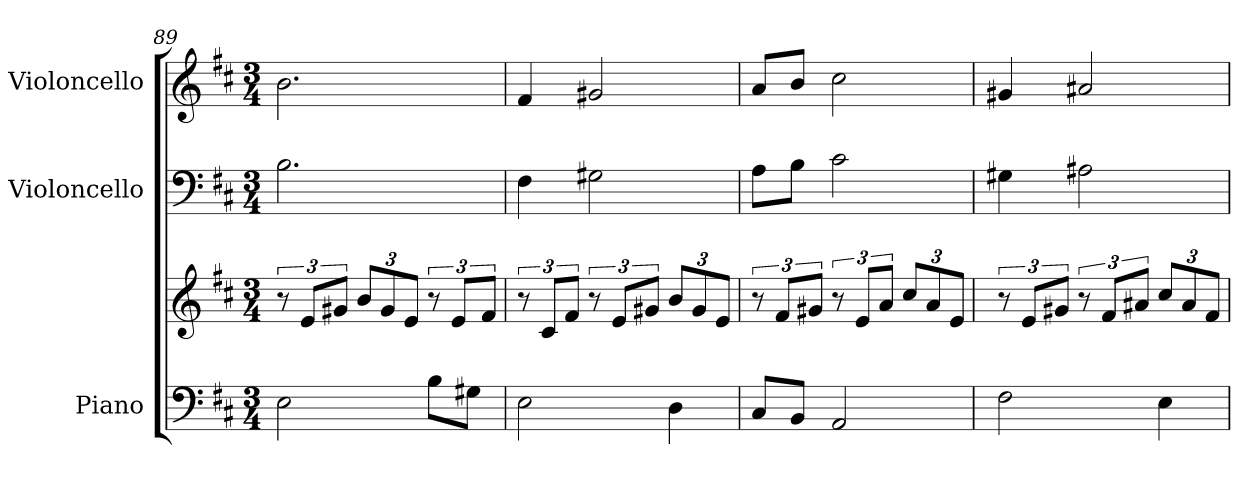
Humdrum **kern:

**kern	**kern	**kern	**kern
*part3	*part3	*part2	*part1
*staff4	*staff3	*staff2	*staff1
*I"Piano	*	*I"Violoncello	*I"Violoncello
*I'Pno.	*	*I'Vc.	*I'Vc.
*clefF4	*clefG2	*clefF4	*clefG2
*k[f#c#]	*k[f#c#]	*k[f#c#]	*k[f#c#]
*M3/4	*M3/4	*M3/4	*M3/4
=89	=89	=89	=89
2E\	12r	2.B\	2.b\
.	12e/L	.	.
.	12g#X/J	.	.
*	*Xbrackettup	*	*
.	12b/L	.	.
.	12g#/	.	.
.	12e/J	.	.
*	*brackettup	*	*
8B\L	12r	.	.
.	12e/L	.	.
8G#X\J	.	.	.
.	12f#/J	.	.
!!LO:LB:g=z
=90	=90	=90	=90
2E\	12r	4F#\	4f#/
.	12c#/L	.	.
.	12f#/J	.	.
.	12r	2G#X\	2g#X/
.	12e/L	.	.
.	12g#X/J	.	.
*	*Xbrackettup	*	*
4D\	12b/L	.	.
.	12g#/	.	.
.	12e/J	.	.
=91	=91	=91	=91
*	*brackettup	*	*
8C#/L	12r	8A\L	8a/L
.	12f#/L	.	.
8BB/J	.	8B\J	8b/J
.	12g#X/J	.	.
2AA/	12r	2c#\	2cc#\
.	12e/L	.	.
.	12a/J	.	.
*	*Xbrackettup	*	*
.	12cc#/L	.	.
.	12a/	.	.
.	12e/J	.	.
=92	=92	=92	=92
*	*brackettup	*	*
2F#\	12r	4G#X\	4g#X/
.	12e/L	.	.
.	12g#X/J	.	.
.	12r	2A#X\	2a#X/
.	12f#/L	.	.
.	12a#X/J	.	.
*	*Xbrackettup	*	*
4E\	12cc#/L	.	.
.	12a#/	.	.
.	12f#/J	.	.
=	=	=	=
*-	*-	*-	*-
